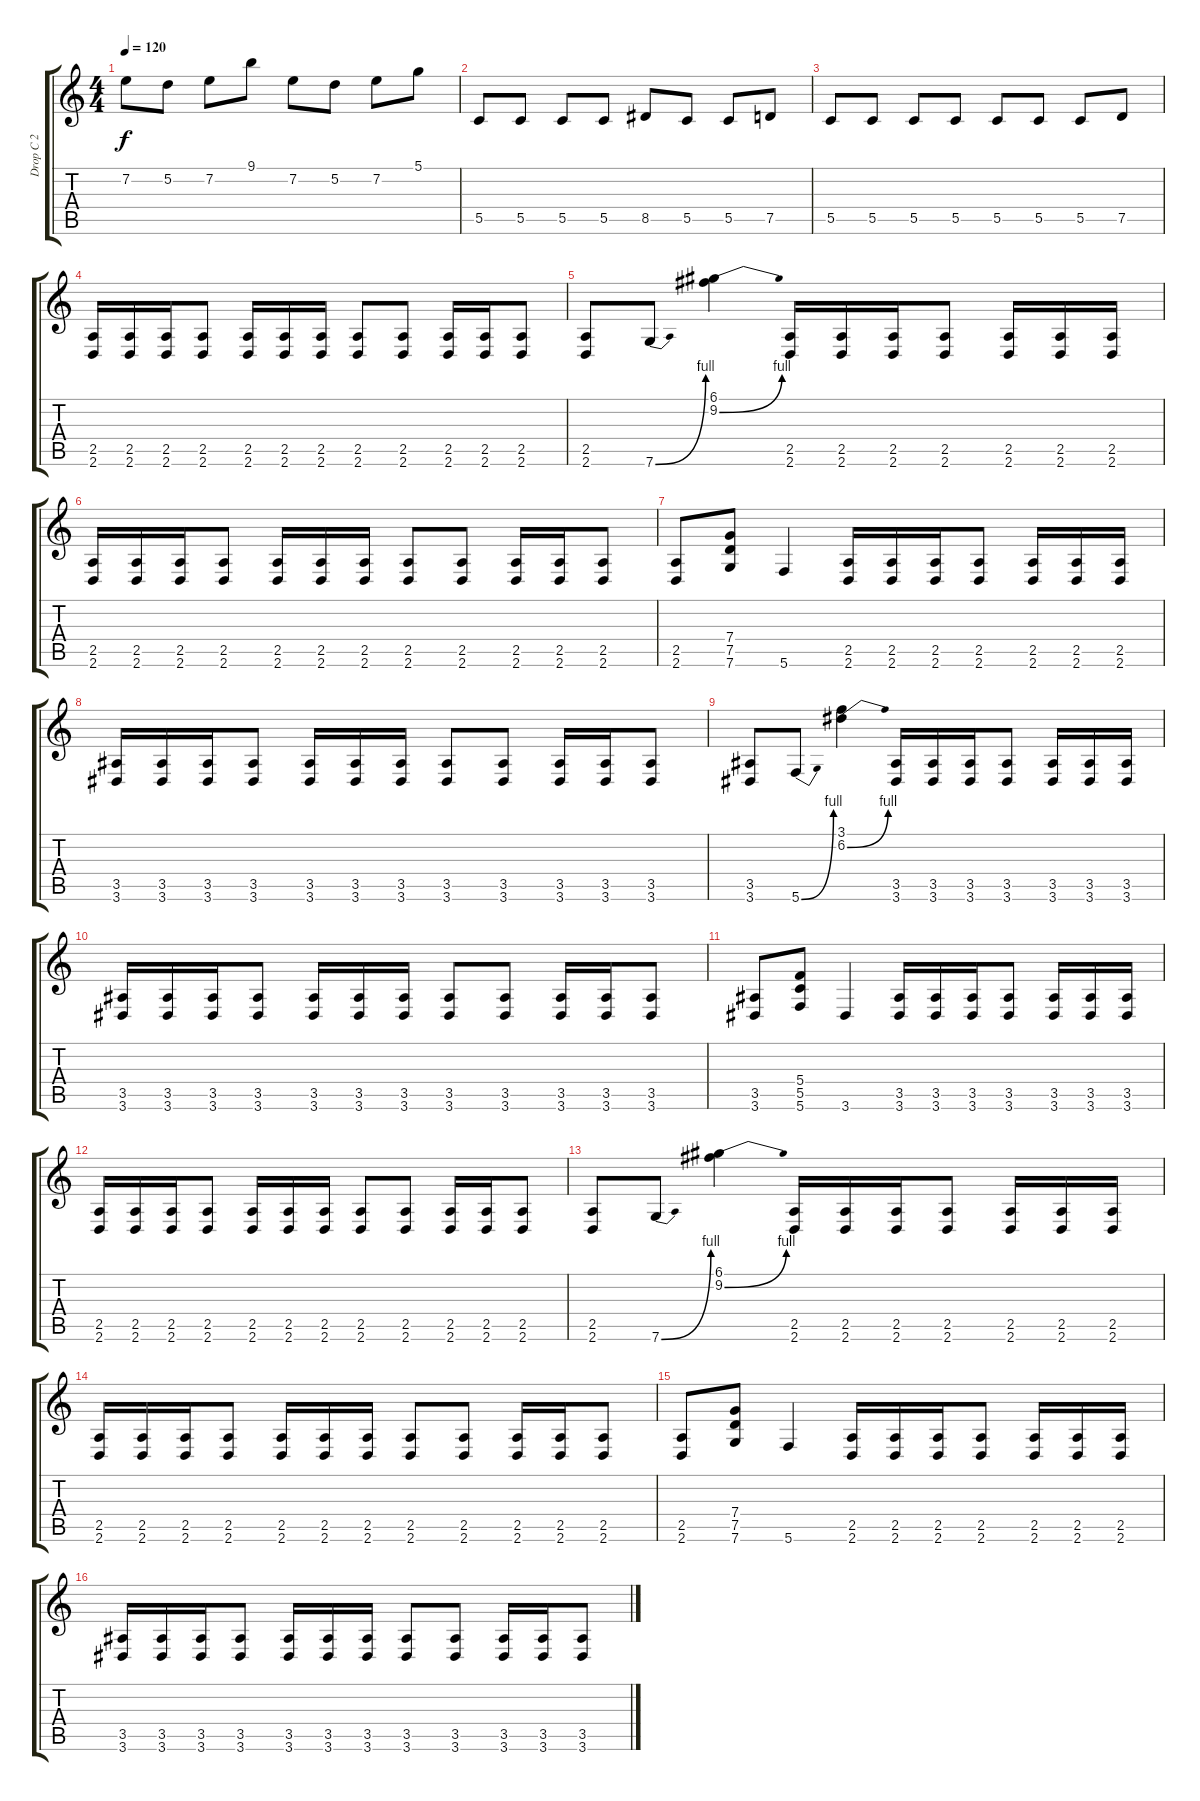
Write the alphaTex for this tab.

\track ("Drop C 2" "Drop C 2") {instrument distortionguitar}
\staff {score tabs}
\tuning (D4 A3 F3 C3 G2 C2) {hide}
\ts (4 4)
\tempo 120
\clef g2
\ks c
7.2.8{dy f} 5.2.8 7.2.8 9.1.8 7.2.8 5.2.8 7.2.8 5.1.8 |
5.5.8 5.5.8 5.5.8 5.5.8 8.5.8 5.5.8 5.5.8 7.5.8 |
5.5.8 5.5.8 5.5.8 5.5.8 5.5.8 5.5.8 5.5.8 7.5.8 |
(2.5 2.6).16 (2.5 2.6).16 (2.5 2.6).16 (2.5 2.6).8 (2.5 2.6).16 (2.5 2.6).16 (2.5 2.6).16 (2.5 2.6).8 (2.5 2.6).8 (2.5 2.6).16 (2.5 2.6).16 (2.5 2.6).8 |
(2.5 2.6).8 7.6{be (bend 0 0 60 4)}.8 (6.1 9.2{be (bend 0 0 60 4)}).4 (2.5 2.6).16 (2.5 2.6).16 (2.5 2.6).16 (2.5 2.6).8 (2.5 2.6).16 (2.5 2.6).16 (2.5 2.6).16 |
(2.5 2.6).16 (2.5 2.6).16 (2.5 2.6).16 (2.5 2.6).8 (2.5 2.6).16 (2.5 2.6).16 (2.5 2.6).16 (2.5 2.6).8 (2.5 2.6).8 (2.5 2.6).16 (2.5 2.6).16 (2.5 2.6).8 |
(2.5 2.6).8 (7.4 7.5 7.6).8 5.6.4 (2.5 2.6).16 (2.5 2.6).16 (2.5 2.6).16 (2.5 2.6).8 (2.5 2.6).16 (2.5 2.6).16 (2.5 2.6).16 |
(3.5 3.6).16 (3.5 3.6).16 (3.5 3.6).16 (3.5 3.6).8 (3.5 3.6).16 (3.5 3.6).16 (3.5 3.6).16 (3.5 3.6).8 (3.5 3.6).8 (3.5 3.6).16 (3.5 3.6).16 (3.5 3.6).8 |
(3.5 3.6).8 5.6{be (bend 0 0 60 4)}.8 (3.1 6.2{be (bend 0 0 60 4)}).4 (3.5 3.6).16 (3.5 3.6).16 (3.5 3.6).16 (3.5 3.6).8 (3.5 3.6).16 (3.5 3.6).16 (3.5 3.6).16 |
(3.5 3.6).16 (3.5 3.6).16 (3.5 3.6).16 (3.5 3.6).8 (3.5 3.6).16 (3.5 3.6).16 (3.5 3.6).16 (3.5 3.6).8 (3.5 3.6).8 (3.5 3.6).16 (3.5 3.6).16 (3.5 3.6).8 |
(3.5 3.6).8 (5.4 5.5 5.6).8 3.6.4 (3.5 3.6).16 (3.5 3.6).16 (3.5 3.6).16 (3.5 3.6).8 (3.5 3.6).16 (3.5 3.6).16 (3.5 3.6).16 |
(2.5 2.6).16 (2.5 2.6).16 (2.5 2.6).16 (2.5 2.6).8 (2.5 2.6).16 (2.5 2.6).16 (2.5 2.6).16 (2.5 2.6).8 (2.5 2.6).8 (2.5 2.6).16 (2.5 2.6).16 (2.5 2.6).8 |
(2.5 2.6).8 7.6{be (bend 0 0 60 4)}.8 (6.1 9.2{be (bend 0 0 60 4)}).4 (2.5 2.6).16 (2.5 2.6).16 (2.5 2.6).16 (2.5 2.6).8 (2.5 2.6).16 (2.5 2.6).16 (2.5 2.6).16 |
(2.5 2.6).16 (2.5 2.6).16 (2.5 2.6).16 (2.5 2.6).8 (2.5 2.6).16 (2.5 2.6).16 (2.5 2.6).16 (2.5 2.6).8 (2.5 2.6).8 (2.5 2.6).16 (2.5 2.6).16 (2.5 2.6).8 |
(2.5 2.6).8 (7.4 7.5 7.6).8 5.6.4 (2.5 2.6).16 (2.5 2.6).16 (2.5 2.6).16 (2.5 2.6).8 (2.5 2.6).16 (2.5 2.6).16 (2.5 2.6).16 |
(3.5 3.6).16 (3.5 3.6).16 (3.5 3.6).16 (3.5 3.6).8 (3.5 3.6).16 (3.5 3.6).16 (3.5 3.6).16 (3.5 3.6).8 (3.5 3.6).8 (3.5 3.6).16 (3.5 3.6).16 (3.5 3.6).8
